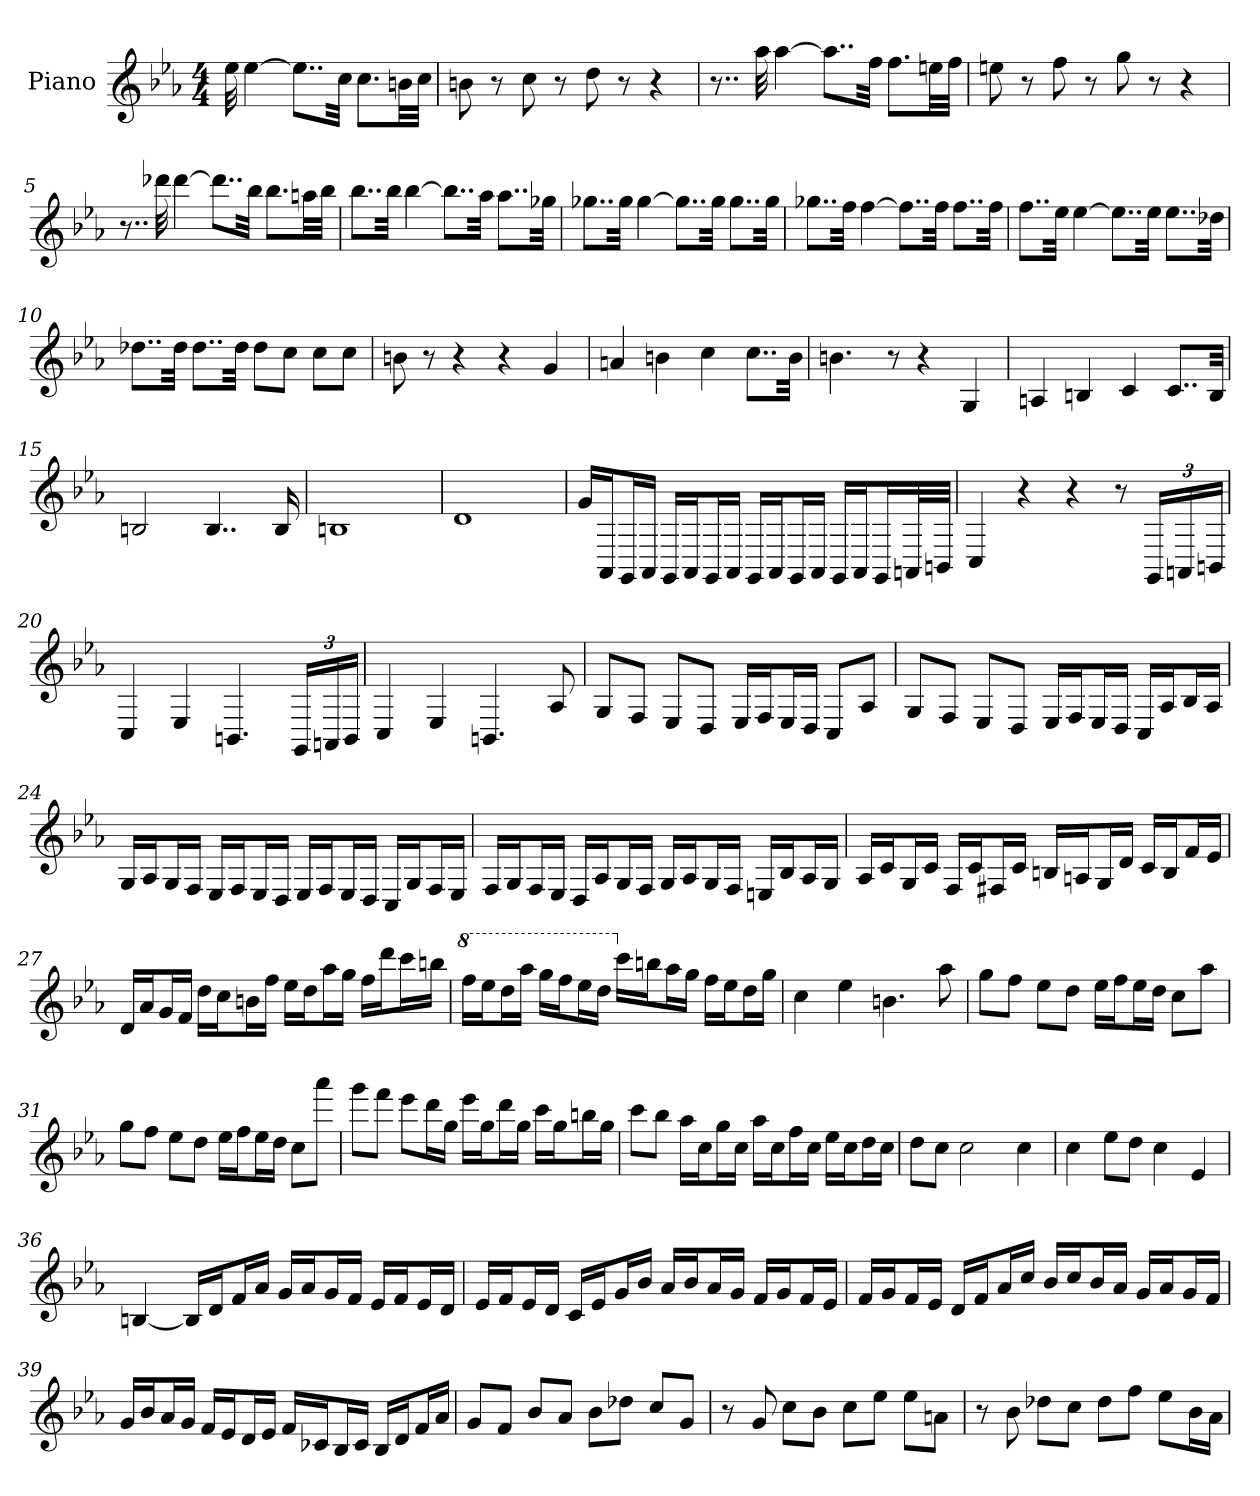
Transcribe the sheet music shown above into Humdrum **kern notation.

**kern
*part1
*staff1
*I"Piano
*I'Pno
*clefG2
*k[b-e-a-]
*c:
*M4/4
*MM60
=
32ee-
[4ee-
8..ee-\L]
32cc\Jkk
8.cc\L
32bn\LL
32cc\JJJ
=2
8bn
8r
8cc
8r
8dd
8r
4r
=3
8..r
32aa-
[4aa-
8..aa-\L]
32ff\Jkk
8.ff\L
32een\LL
32ff\JJJ
=4
8een
8r
8ff
8r
8gg
8r
4r
=5
8..r
32ddd-X
[4ddd-
8..ddd-\L]
32bb-\Jkk
8.bb-\L
32aan\LL
32bb-\JJJ
=6
8..bb-\L
32bb-\Jkk
[4bb-
8..bb-\L]
32aa-\Jkk
8..aa-\L
32gg-X\Jkk
=7
8..gg-X\L
32gg-\Jkk
[4gg-
8..gg-\L]
32gg-\Jkk
8..gg-\L
32gg-\Jkk
=8
8..gg-X\L
32ff\Jkk
[4ff
8..ff\L]
32ff\Jkk
8..ff\L
32ff\Jkk
=9
8..ff\L
32ee-\Jkk
[4ee-
8..ee-\L]
32ee-\Jkk
8..ee-\L
32dd-X\Jkk
=10
8..dd-X\L
32dd-\Jkk
8..dd-\L
32dd-\Jkk
8dd-\L
8cc\J
8cc\L
8cc\J
=11
8bn
8r
4r
4r
4g
=12
4an
4bn
4cc
8..cc\L
32b\Jkk
=13
4.bn
8r
4r
4G
=14
4An
4Bn
4c
8..c/L
32B/Jkk
=15
2Bn
4..B
16B
=16
1Bn
=17
*MM120
1d
=18
16g/LL
16AA-/J
16GG/L
16AA-/JJ
16GG/LL
16AA-/J
16GG/L
16AA-/JJ
16GG/LL
16AA-/J
16GG/L
16AA-/JJ
16GG/LL
16AA-/J
16GG/L
32AAn/L
32BBn/JJJ
=19
4C
4r
4r
8r
24GG/LL
24AAn/
24BBn/JJ
=20
4C
4E-
4.BBn
24GG/LL
24AAn/
24BB/JJ
=21
4C
4E-
4.BBn
8A-
=22
8G/L
8F/J
8E-/L
8D/J
16E-/LL
16F/J
16E-/L
16D/JJ
8C/L
8A-/J
=23
8G/L
8F/J
8E-/L
8D/J
16E-/LL
16F/J
16E-/L
16D/JJ
16C/LL
16A-/J
16B-/L
16A-/JJ
=24
16G/LL
16A-/J
16G/L
16F/JJ
16E-/LL
16F/J
16E-/L
16D/JJ
16E-/LL
16F/J
16E-/L
16D/JJ
16C/LL
16G/J
16F/L
16E-/JJ
=25
16F/LL
16G/J
16F/L
16E-/JJ
16D/LL
16A-/J
16G/L
16F/JJ
16G/LL
16A-/J
16G/L
16F/JJ
16En/LL
16B-/J
16A-/L
16G/JJ
=26
16A-/LL
16c/J
16G/L
16c/JJ
16F/LL
16c/J
16F#X/L
16c/JJ
16Bn/LL
16An/J
16G/L
16d/JJ
16c/LL
16B/J
16f/L
16e-/JJ
=27
16d/LL
16a-/J
16g/L
16f/JJ
16dd\LL
16cc\J
16bn\L
16ff\JJ
16ee-\LL
16dd\J
16aa-\L
16gg\JJ
16ff\LL
16ddd\J
16ccc\L
16bbn\JJ
=28
*8va
16fff\LL
16eee-\J
16ddd\L
16aaa-\JJ
16ggg\LL
16fff\J
16eee-\L
16ddd\JJ
*X8va
16ccc\LL
16bbn\J
16aa-\L
16gg\JJ
16ff\LL
16ee-\J
16dd\L
16gg\JJ
=29
4cc
4ee-
4.bn
8aa-
=30
8gg\L
8ff\J
8ee-\L
8dd\J
16ee-\LL
16ff\J
16ee-\L
16dd\JJ
8cc\L
8aa-\J
=31
8gg\L
8ff\J
8ee-\L
8dd\J
16ee-\LL
16ff\J
16ee-\L
16dd\JJ
8cc\L
8aaa-\J
=32
8ggg\L
8fff\J
8eee-\L
16ddd\L
16gg\JJ
16eee-\LL
16gg\J
16ddd\L
16gg\JJ
16ccc\LL
16gg\J
16bbn\L
16gg\JJ
=33
8ccc\L
8bb-\J
16aa-\LL
16cc\J
16gg\L
16cc\JJ
16aa-\LL
16cc\J
16ff\L
16cc\JJ
16ee-\LL
16cc\J
16dd\L
16cc\JJ
=34
8dd\L
8cc\J
2cc
4cc
=35
4cc
8ee-\L
8dd\J
4cc
4e-
=36
[4Bn
16B/LL]
16d/J
16f/L
16a-/JJ
16g/LL
16a-/J
16g/L
16f/JJ
16e-/LL
16f/J
16e-/L
16d/JJ
=37
16e-/LL
16f/J
16e-/L
16d/JJ
16c/LL
16e-/J
16g/L
16b-/JJ
16a-/LL
16b-/J
16a-/L
16g/JJ
16f/LL
16g/J
16f/L
16e-/JJ
=38
16f/LL
16g/J
16f/L
16e-/JJ
16d/LL
16f/J
16a-/L
16cc/JJ
16b-/LL
16cc/J
16b-/L
16a-/JJ
16g/LL
16a-/J
16g/L
16f/JJ
=39
16g/LL
16b-/J
16a-/L
16g/JJ
16f/LL
16e-/J
16d/L
16e-/JJ
16f/LL
16c-X/J
16B-/L
16c-/JJ
16B-/LL
16d/J
16f/L
16a-/JJ
=40
8g/L
8f/J
8b-/L
8a-/J
8b-\L
8dd-X\J
8cc/L
8g/J
=41
8r
8g
8cc\L
8b-\J
8cc\L
8ee-\J
8ee-\L
8an\J
=42
8r
8b-
8dd-X\L
8cc\J
8dd-\L
8ff\J
8ee-\L
16b-\L
16a-\JJ
=
*-
